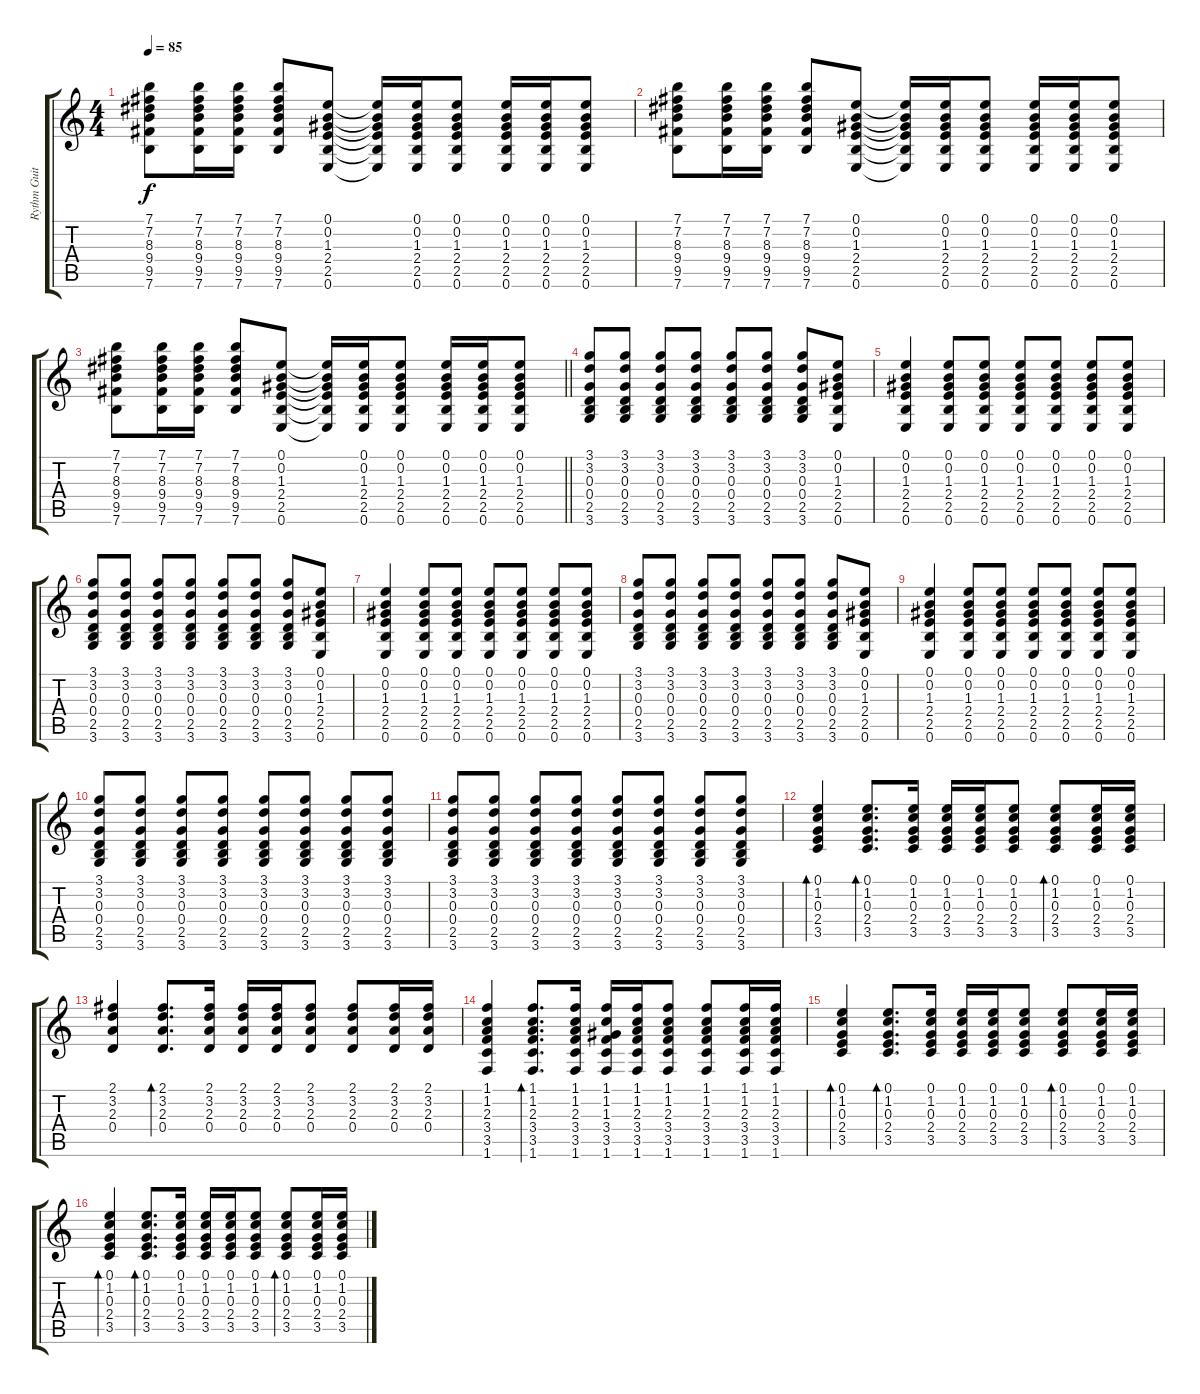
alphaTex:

\track ("Rythm Guitar 2" "Rythm Guit") {instrument overdrivenguitar}
\staff {score tabs}
\tuning (E4 B3 G3 D3 A2 E2) {hide}
\ts (4 4)
\tempo 85
\clef g2
\ks c
(7.1 7.2 8.3 9.4 9.5 7.6).8{dy f} (7.1 7.2 8.3 9.4 9.5 7.6).16 (7.1 7.2 8.3 9.4 9.5 7.6).16 (7.1 7.2 8.3 9.4 9.5 7.6).8 (0.1 0.2 1.3 2.4 2.5 0.6).8 (0.1{t} 0.2{t} 1.3{t} 2.4{t} 2.5{t} 0.6{t}).16 (0.1 0.2 1.3 2.4 2.5 0.6).16 (0.1 0.2 1.3 2.4 2.5 0.6).8 (0.1 0.2 1.3 2.4 2.5 0.6).16 (0.1 0.2 1.3 2.4 2.5 0.6).16 (0.1 0.2 1.3 2.4 2.5 0.6).8 |
(7.1 7.2 8.3 9.4 9.5 7.6).8 (7.1 7.2 8.3 9.4 9.5 7.6).16 (7.1 7.2 8.3 9.4 9.5 7.6).16 (7.1 7.2 8.3 9.4 9.5 7.6).8 (0.1 0.2 1.3 2.4 2.5 0.6).8 (0.1{t} 0.2{t} 1.3{t} 2.4{t} 2.5{t} 0.6{t}).16 (0.1 0.2 1.3 2.4 2.5 0.6).16 (0.1 0.2 1.3 2.4 2.5 0.6).8 (0.1 0.2 1.3 2.4 2.5 0.6).16 (0.1 0.2 1.3 2.4 2.5 0.6).16 (0.1 0.2 1.3 2.4 2.5 0.6).8 |
\barLineRight lightlight
(7.1 7.2 8.3 9.4 9.5 7.6).8 (7.1 7.2 8.3 9.4 9.5 7.6).16 (7.1 7.2 8.3 9.4 9.5 7.6).16 (7.1 7.2 8.3 9.4 9.5 7.6).8 (0.1 0.2 1.3 2.4 2.5 0.6).8 (0.1{t} 0.2{t} 1.3{t} 2.4{t} 2.5{t} 0.6{t}).16 (0.1 0.2 1.3 2.4 2.5 0.6).16 (0.1 0.2 1.3 2.4 2.5 0.6).8 (0.1 0.2 1.3 2.4 2.5 0.6).16 (0.1 0.2 1.3 2.4 2.5 0.6).16 (0.1 0.2 1.3 2.4 2.5 0.6).8 |
(3.1 3.2 0.3 0.4 2.5 3.6).8{volume 12} (3.1 3.2 0.3 0.4 2.5 3.6).8 (3.1 3.2 0.3 0.4 2.5 3.6).8 (3.1 3.2 0.3 0.4 2.5 3.6).8 (3.1 3.2 0.3 0.4 2.5 3.6).8 (3.1 3.2 0.3 0.4 2.5 3.6).8 (3.1 3.2 0.3 0.4 2.5 3.6).8 (0.1 0.2 1.3 2.4 2.5 0.6).8 |
(0.1 0.2 1.3 2.4 2.5 0.6).4{volume 9} (0.1 0.2 1.3 2.4 2.5 0.6).8 (0.1 0.2 1.3 2.4 2.5 0.6).8 (0.1 0.2 1.3 2.4 2.5 0.6).8 (0.1 0.2 1.3 2.4 2.5 0.6).8 (0.1 0.2 1.3 2.4 2.5 0.6).8 (0.1 0.2 1.3 2.4 2.5 0.6).8 |
(3.1 3.2 0.3 0.4 2.5 3.6).8{volume 12} (3.1 3.2 0.3 0.4 2.5 3.6).8 (3.1 3.2 0.3 0.4 2.5 3.6).8 (3.1 3.2 0.3 0.4 2.5 3.6).8 (3.1 3.2 0.3 0.4 2.5 3.6).8 (3.1 3.2 0.3 0.4 2.5 3.6).8 (3.1 3.2 0.3 0.4 2.5 3.6).8 (0.1 0.2 1.3 2.4 2.5 0.6).8 |
(0.1 0.2 1.3 2.4 2.5 0.6).4{volume 9} (0.1 0.2 1.3 2.4 2.5 0.6).8 (0.1 0.2 1.3 2.4 2.5 0.6).8 (0.1 0.2 1.3 2.4 2.5 0.6).8 (0.1 0.2 1.3 2.4 2.5 0.6).8 (0.1 0.2 1.3 2.4 2.5 0.6).8 (0.1 0.2 1.3 2.4 2.5 0.6).8 |
(3.1 3.2 0.3 0.4 2.5 3.6).8{volume 12} (3.1 3.2 0.3 0.4 2.5 3.6).8 (3.1 3.2 0.3 0.4 2.5 3.6).8 (3.1 3.2 0.3 0.4 2.5 3.6).8 (3.1 3.2 0.3 0.4 2.5 3.6).8 (3.1 3.2 0.3 0.4 2.5 3.6).8 (3.1 3.2 0.3 0.4 2.5 3.6).8 (0.1 0.2 1.3 2.4 2.5 0.6).8 |
(0.1 0.2 1.3 2.4 2.5 0.6).4{volume 9} (0.1 0.2 1.3 2.4 2.5 0.6).8 (0.1 0.2 1.3 2.4 2.5 0.6).8 (0.1 0.2 1.3 2.4 2.5 0.6).8 (0.1 0.2 1.3 2.4 2.5 0.6).8 (0.1 0.2 1.3 2.4 2.5 0.6).8 (0.1 0.2 1.3 2.4 2.5 0.6).8 |
(3.1 3.2 0.3 0.4 2.5 3.6).8{volume 11} (3.1 3.2 0.3 0.4 2.5 3.6).8 (3.1 3.2 0.3 0.4 2.5 3.6).8 (3.1 3.2 0.3 0.4 2.5 3.6).8 (3.1 3.2 0.3 0.4 2.5 3.6).8 (3.1 3.2 0.3 0.4 2.5 3.6).8 (3.1 3.2 0.3 0.4 2.5 3.6).8 (3.1 3.2 0.3 0.4 2.5 3.6).8 |
(3.1 3.2 0.3 0.4 2.5 3.6).8 (3.1 3.2 0.3 0.4 2.5 3.6).8 (3.1 3.2 0.3 0.4 2.5 3.6).8 (3.1 3.2 0.3 0.4 2.5 3.6).8 (3.1 3.2 0.3 0.4 2.5 3.6).8 (3.1 3.2 0.3 0.4 2.5 3.6).8 (3.1 3.2 0.3 0.4 2.5 3.6).8 (3.1 3.2 0.3 0.4 2.5 3.6).8 |
(0.1 1.2 0.3 2.4 3.5).4{bd 120 volume 8} (0.1 1.2 0.3 2.4 3.5).8{d bd 60} (0.1 1.2 0.3 2.4 3.5).16 (0.1 1.2 0.3 2.4 3.5).16 (0.1 1.2 0.3 2.4 3.5).16 (0.1 1.2 0.3 2.4 3.5).8 (0.1 1.2 0.3 2.4 3.5).8{bd 60} (0.1 1.2 0.3 2.4 3.5).16 (0.1 1.2 0.3 2.4 3.5).16 |
(2.1 3.2 2.3 0.4).4 (2.1 3.2 2.3 0.4).8{d bd 60} (2.1 3.2 2.3 0.4).16 (2.1 3.2 2.3 0.4).16 (2.1 3.2 2.3 0.4).16 (2.1 3.2 2.3 0.4).8 (2.1 3.2 2.3 0.4).8 (2.1 3.2 2.3 0.4).16 (2.1 3.2 2.3 0.4).16 |
(1.1 1.2 2.3 3.4 3.5 1.6).4 (1.1 1.2 2.3 3.4 3.5 1.6).8{d bd 60} (1.1 1.2 2.3 3.4 3.5 1.6).16 (1.1 1.2 1.3 3.4 3.5 1.6).16 (1.1 1.2 2.3 3.4 3.5 1.6).16 (1.1 1.2 2.3 3.4 3.5 1.6).8 (1.1 1.2 2.3 3.4 3.5 1.6).8 (1.1 1.2 2.3 3.4 3.5 1.6).16 (1.1 1.2 2.3 3.4 3.5 1.6).16 |
(0.1 1.2 0.3 2.4 3.5).4{bd 120} (0.1 1.2 0.3 2.4 3.5).8{d bd 60} (0.1 1.2 0.3 2.4 3.5).16 (0.1 1.2 0.3 2.4 3.5).16 (0.1 1.2 0.3 2.4 3.5).16 (0.1 1.2 0.3 2.4 3.5).8 (0.1 1.2 0.3 2.4 3.5).8{bd 60} (0.1 1.2 0.3 2.4 3.5).16 (0.1 1.2 0.3 2.4 3.5).16 |
(0.1 1.2 0.3 2.4 3.5).4{bd 120 volume 8} (0.1 1.2 0.3 2.4 3.5).8{d bd 60} (0.1 1.2 0.3 2.4 3.5).16 (0.1 1.2 0.3 2.4 3.5).16 (0.1 1.2 0.3 2.4 3.5).16 (0.1 1.2 0.3 2.4 3.5).8 (0.1 1.2 0.3 2.4 3.5).8{bd 60} (0.1 1.2 0.3 2.4 3.5).16 (0.1 1.2 0.3 2.4 3.5).16
